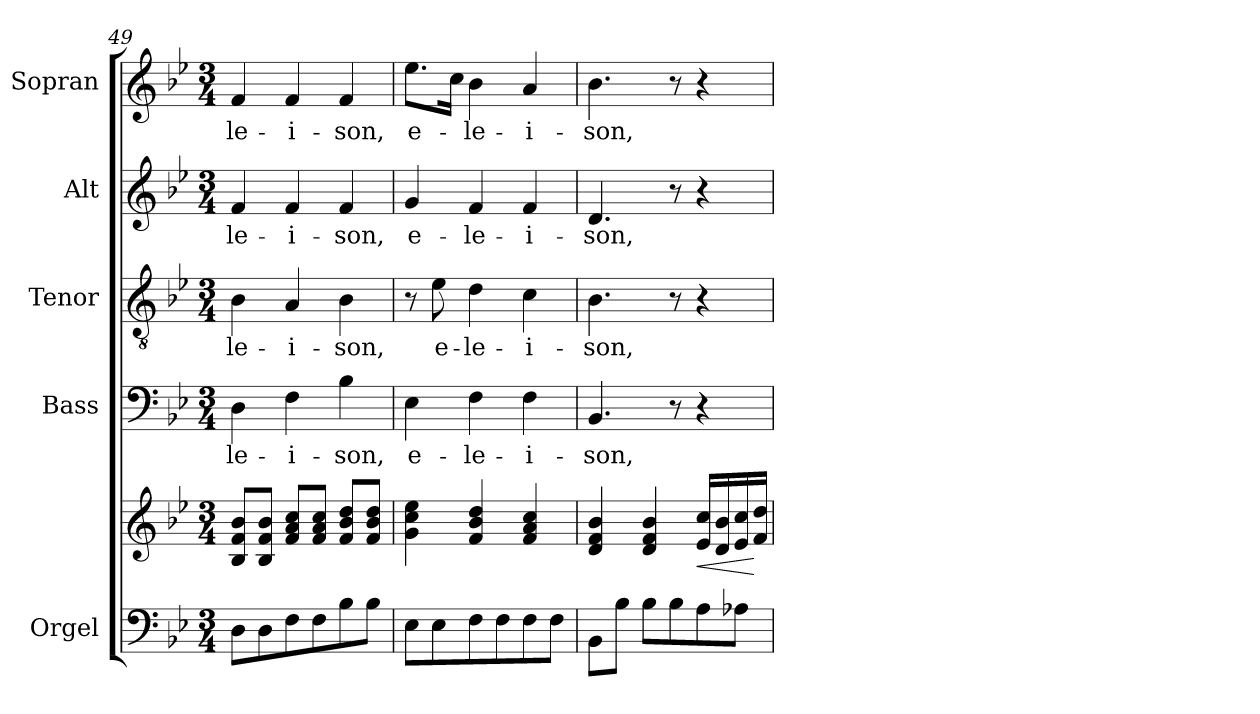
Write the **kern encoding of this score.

**kern	**kern	**dynam	**kern	**text	**kern	**text	**kern	**text	**kern	**text
*part5	*part5	*part5	*part4	*part4	*part3	*part3	*part2	*part2	*part1	*part1
*staff6	*staff5	*staff5/6	*staff4	*staff4	*staff3	*staff3	*staff2	*staff2	*staff1	*staff1
*I"Orgel	*	*	*I"Bass	*	*I"Tenor	*	*I"Alt	*	*I"Sopran	*
*I'Org.	*	*	*I'B.	*	*I'T.	*	*I'A.	*	*I'S.	*
*clefF4	*clefG2	*	*clefF4	*	*clefGv2	*	*clefG2	*	*clefG2	*
*k[b-e-]	*k[b-e-]	*	*k[b-e-]	*	*k[b-e-]	*	*k[b-e-]	*	*k[b-e-]	*
*B-:	*B-:	*	*B-:	*	*B-:	*	*B-:	*	*B-:	*
*M3/4	*M3/4	*	*M3/4	*	*M3/4	*	*M3/4	*	*M3/4	*
=49	=49	=49	=49	=49	=49	=49	=49	=49	=49	=49
!	!	!	!	!LO:LY:b	!	!LO:LY:b	!	!LO:LY:b	!	!LO:LY:b
8D\L	8B-/ 8f/ 8b-/L	.	4D\	-le-	4B-\	-le-	4f/	-le-	4f/	-le-
8D\	8B-/ 8f/ 8b-/J	.	.	.	.	.	.	.	.	.
!	!	!	!	!LO:LY:b	!	!LO:LY:b	!	!LO:LY:b	!	!LO:LY:b
8F\	8f/ 8a/ 8cc/L	.	4F\	-i-	4A/	-i-	4f/	-i-	4f/	-i-
8F\	8f/ 8a/ 8cc/J	.	.	.	.	.	.	.	.	.
!	!	!	!	!LO:LY:b	!	!LO:LY:b	!	!LO:LY:b	!	!LO:LY:b
8B-\	8f/ 8b-/ 8dd/L	.	4B-\	-son,	4B-\	-son,	4f/	-son,	4f/	-son,
8B-\J	8f/ 8b-/ 8dd/J	.	.	.	.	.	.	.	.	.
=50	=50	=50	=50	=50	=50	=50	=50	=50	=50	=50
!	!	!	!	!LO:LY:b	!	!	!	!LO:LY:b	!	!LO:LY:b
8E-\L	4g\ 4cc\ 4ee-\	.	4E-\	e-	8r	.	4g/	e-	8.ee-\L	e-
!	!	!	!	!	!	!LO:LY:b	!	!	!	!
8E-\	.	.	.	.	8e-\	e-	.	.	.	.
.	.	.	.	.	.	.	.	.	16cc\Jk	.
!	!	!	!	!LO:LY:b	!	!LO:LY:b	!	!LO:LY:b	!	!LO:LY:b
8F\	4f/ 4b-/ 4dd/	.	4F\	-le-	4d\	-le-	4f/	-le-	4b-\	-le-
8F\	.	.	.	.	.	.	.	.	.	.
!	!	!	!	!LO:LY:b	!	!LO:LY:b	!	!LO:LY:b	!	!LO:LY:b
8F\	4f/ 4a/ 4cc/	.	4F\	-i-	4c\	-i-	4f/	-i-	4a/	-i-
8F\J	.	.	.	.	.	.	.	.	.	.
=51	=51	=51	=51	=51	=51	=51	=51	=51	=51	=51
!	!	!	!	!LO:LY:b	!	!LO:LY:b	!	!LO:LY:b	!	!LO:LY:b
8BB-\L	4d/ 4f/ 4b-/	.	4.BB-/	-son,	4.B-\	-son,	4.d/	-son,	4.b-\	-son,
8B-\J	.	.	.	.	.	.	.	.	.	.
8B-\L	4d/ 4f/ 4b-/	.	.	.	.	.	.	.	.	.
8B-\	.	.	8r	.	8r	.	8r	.	8r	.
!	!	!LO:HP:b	!	!	!	!	!	!	!	!
8A\	16e-/ 16cc/LL	<	4r	.	4r	.	4r	.	4r	.
.	16d/ 16b-/	.	.	.	.	.	.	.	.	.
8A-X\J	16e-/ 16cc/	.	.	.	.	.	.	.	.	.
.	16f/ 16dd/JJ	[	.	.	.	.	.	.	.	.
=	=	=	=	=	=	=	=	=	=	=
*-	*-	*-	*-	*-	*-	*-	*-	*-	*-	*-
